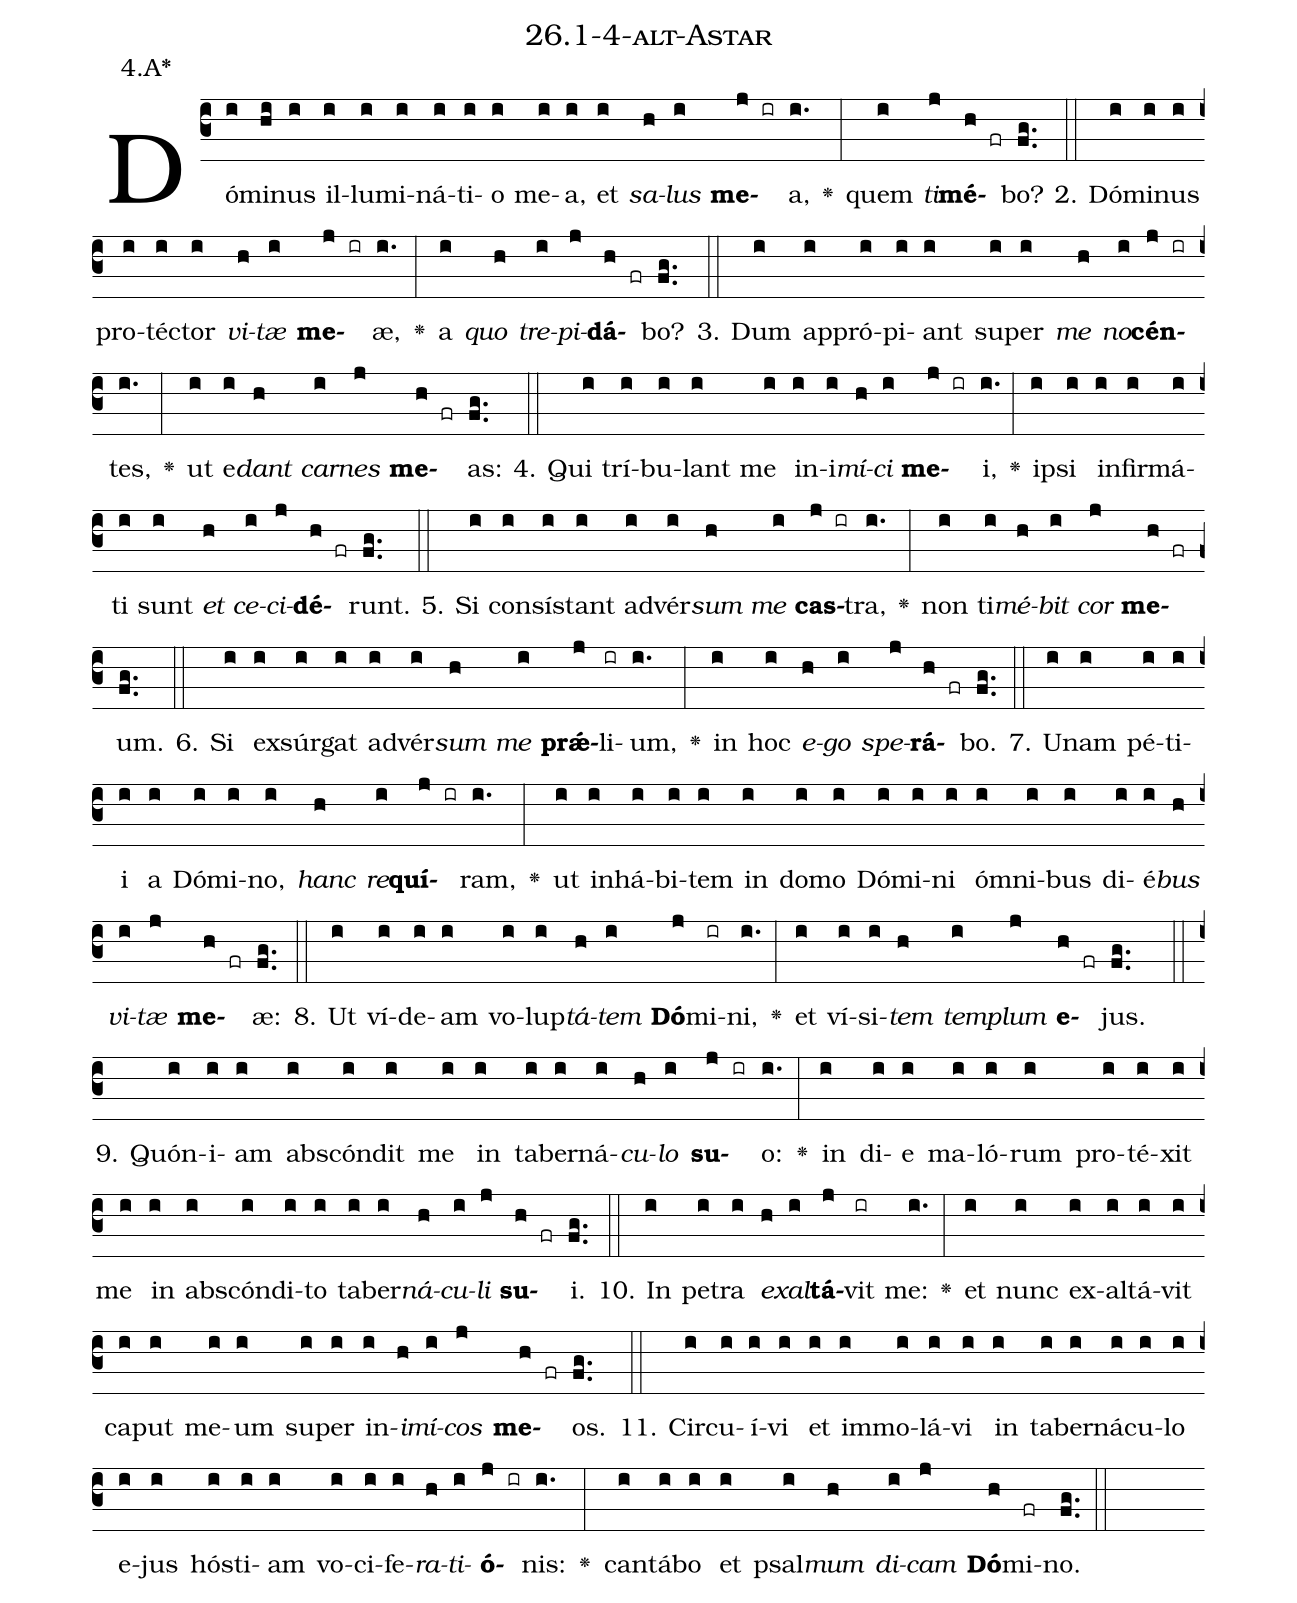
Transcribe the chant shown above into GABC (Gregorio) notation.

name: 26.1-4-alt-Astar;
annotation: 4.A*;
%%
(c3)Dó(i)mi(hi)nus(i) il(i)lu(i)mi(i)ná(i)ti(i)o(i) me(i)a,(i) et(i) <i>sa</i>(h)<i>lus</i>(i) <b>me</b>(j ir)a,(i.) <v>\greheightstar</v>(:) quem(i) <i>ti</i>(j)<b>mé</b>(h fr)bo?(fg..) (::)
2. Dó(i)mi(i)nus(i) pro(i)téc(i)tor(i) <i>vi</i>(h)<i>tæ</i>(i) <b>me</b>(j ir)æ,(i.) <v>\greheightstar</v>(:) a(i) <i>quo</i>(h) <i>tre</i>(i)<i>pi</i>(j)<b>dá</b>(h fr)bo?(fg..) (::)
3. Dum(i) ap(i)pró(i)pi(i)ant(i) su(i)per(i) <i>me</i>(h) <i>no</i>(i)<b>cén</b>(j ir)tes,(i.) <v>\greheightstar</v>(:) ut(i) e(i)<i>dant</i>(h) <i>car</i>(i)<i>nes</i>(j) <b>me</b>(h fr)as:(fg..) (::)
4. Qui(i) trí(i)bu(i)lant(i) me(i) in(i)i(i)<i>mí</i>(h)<i>ci</i>(i) <b>me</b>(j ir)i,(i.) <v>\greheightstar</v>(:) ip(i)si(i) in(i)fir(i)má(i)ti(i) sunt(i) <i>et</i>(h) <i>ce</i>(i)<i>ci</i>(j)<b>dé</b>(h fr)runt.(fg..) (::)
5. Si(i) con(i)sís(i)tant(i) ad(i)vér(i)<i>sum</i>(h) <i>me</i>(i) <b>cas</b>(j ir)tra,(i.) <v>\greheightstar</v>(:) non(i) ti(i)<i>mé</i>(h)<i>bit</i>(i) <i>cor</i>(j) <b>me</b>(h fr)um.(fg..) (::)
6. Si(i) ex(i)súr(i)gat(i) ad(i)vér(i)<i>sum</i>(h) <i>me</i>(i) <b>prǽ</b>(j)li(ir)um,(i.) <v>\greheightstar</v>(:) in(i) hoc(i) <i>e</i>(h)<i>go</i>(i) <i>spe</i>(j)<b>rá</b>(h fr)bo.(fg..) (::)
7. U(i)nam(i) pé(i)ti(i)i(i) a(i) Dó(i)mi(i)no,(i) <i>hanc</i>(h) <i>re</i>(i)<b>quí</b>(j ir)ram,(i.) <v>\greheightstar</v>(:) ut(i) in(i)há(i)bi(i)tem(i) in(i) do(i)mo(i) Dó(i)mi(i)ni(i) óm(i)ni(i)bus(i) di(i)é(i)<i>bus</i>(h) <i>vi</i>(i)<i>tæ</i>(j) <b>me</b>(h fr)æ:(fg..) (::)
8. Ut(i) ví(i)de(i)am(i) vo(i)lup(i)<i>tá</i>(h)<i>tem</i>(i) <b>Dó</b>(j)mi(ir)ni,(i.) <v>\greheightstar</v>(:) et(i) ví(i)si(i)<i>tem</i>(h) <i>tem</i>(i)<i>plum</i>(j) <b>e</b>(h fr)jus.(fg..) (::)
9. Quón(i)i(i)am(i) abs(i)cón(i)dit(i) me(i) in(i) ta(i)ber(i)ná(i)<i>cu</i>(h)<i>lo</i>(i) <b>su</b>(j ir)o:(i.) <v>\greheightstar</v>(:) in(i) di(i)e(i) ma(i)ló(i)rum(i) pro(i)té(i)xit(i) me(i) in(i) abs(i)cón(i)di(i)to(i) ta(i)ber(i)<i>ná</i>(h)<i>cu</i>(i)<i>li</i>(j) <b>su</b>(h fr)i.(fg..) (::)
10. In(i) pe(i)tra(i) <i>ex</i>(h)<i>al</i>(i)<b>tá</b>(j)vit(ir) me:(i.) <v>\greheightstar</v>(:) et(i) nunc(i) ex(i)al(i)tá(i)vit(i) ca(i)put(i) me(i)um(i) su(i)per(i) in(i)<i>i</i>(h)<i>mí</i>(i)<i>cos</i>(j) <b>me</b>(h fr)os.(fg..) (::)
11. Cir(i)cu(i)í(i)vi(i) et(i) im(i)mo(i)lá(i)vi(i) in(i) ta(i)ber(i)ná(i)cu(i)lo(i) e(i)jus(i) hós(i)ti(i)am(i) vo(i)ci(i)fe(i)<i>ra</i>(h)<i>ti</i>(i)<b>ó</b>(j ir)nis:(i.) <v>\greheightstar</v>(:) can(i)tá(i)bo(i) et(i) psal(i)<i>mum</i>(h) <i>di</i>(i)<i>cam</i>(j) <b>Dó</b>(h)mi(fr)no.(fg..) (::)
